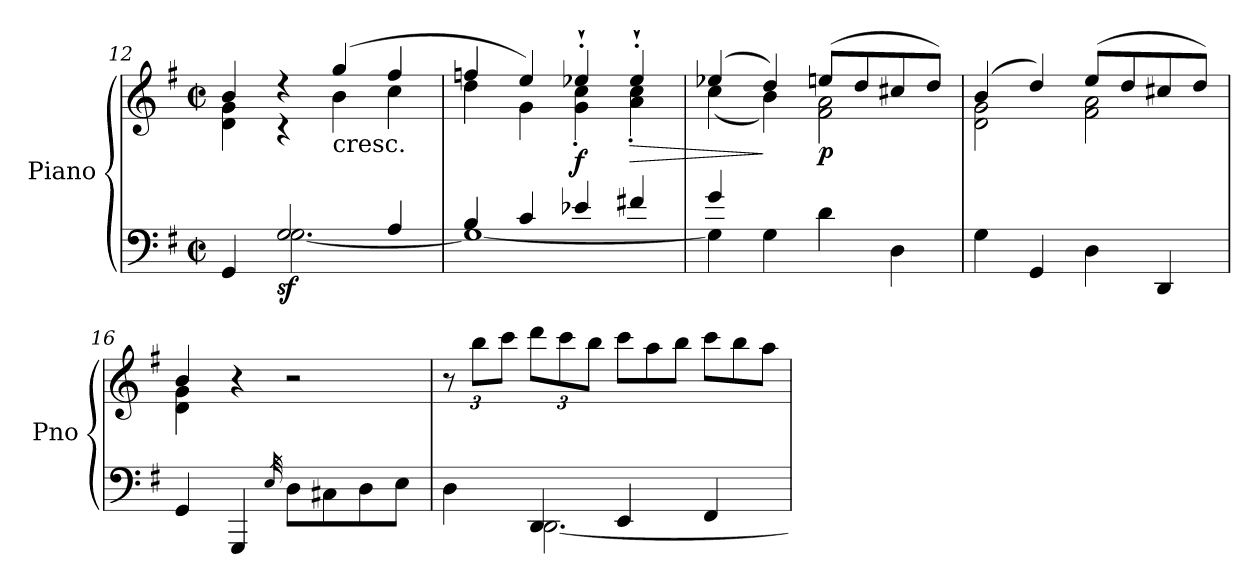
**kern	**kern	**dynam
*part1	*part1	*part1
*staff2	*staff1	*staff1/2
*I"Piano	*	*
*I'Pno	*	*
*clefF4	*clefG2	*
*k[f#]	*k[f#]	*
*G:	*G:	*
*M2/2	*M2/2	*
*met(c|)	*met(c|)	*
=12	=12	=12
*^	*^	*
4GG/	4ryy	4b/	4d\ 4g\	.
!	!	!	!	!LO:DY:b=2
2G/	[2.G\	4rdd	4rc	sf
!	!	!LO:TX:b:t=cresc.	!	!
.	.	(4gg/	4b\	.
4A/	.	4ff#/	4cc\	.
=13	=13	=13	=13	=13
4B/	1G_	4ffn/	4dd\	.
4c/	.	4ee/)	4g\	.
!	!	!	!	!LO:DY:b
4e-X/	.	4ee-X`'/	4g\' 4cc\'	f
!	!	!	!	!LO:HP:b
4f#X/	.	4ee-`'/	4a\' 4cc\'	>
=14	=14	=14	=14	=14
4g/	4G\]	(4ee-X/	(4cc\	.
4G\	2.ryy	4dd/)	4b\)	]
!	!	!	!	!LO:DY:b
4d\	.	(8een/L	2f#\ 2a\	p
.	.	8dd/	.	.
4D\	.	8cc#X/	.	.
.	.	8dd/J)	.	.
*v	*v	*	*	*
!!LO:LB:g=z	!!
=15	=15	=15	=15
4G\	(4b/	2d\ 2g\	.
4GG/	4dd/)	.	.
4D\	(8ee/L	2f#\ 2a\	.
.	8dd/	.	.
4DD/	8cc#X/	.	.
.	8dd/J)	.	.
=16	=16	=16	=16
4GG/	4b/	4d\ 4g\	.
4GGG/	4r	2.ryy	.
32qE/	.	.	.
8D\L	2r	.	.
8C#X\	.	.	.
8D\	.	.	.
8E\J	.	.	.
*	*v	*v	*
=17	=17	=17
*^	*	*
*	*	*Xbrackettup	*
4D\	4ryy	12r	.
.	.	12bb\L	.
.	.	12ccc\J	.
4DD/	[2.DD\	12ddd\L	.
.	.	12ccc\	.
.	.	12bb\J	.
*	*	*Xtuplet	*
4EE/	.	12ccc\L	.
.	.	12aa\	.
.	.	12bb\J	.
4FF#/	.	12ccc\L	.
.	.	12bb\	.
.	.	12aa\J	.
*v	*v	*	*
=	=	=
*-	*-	*-
